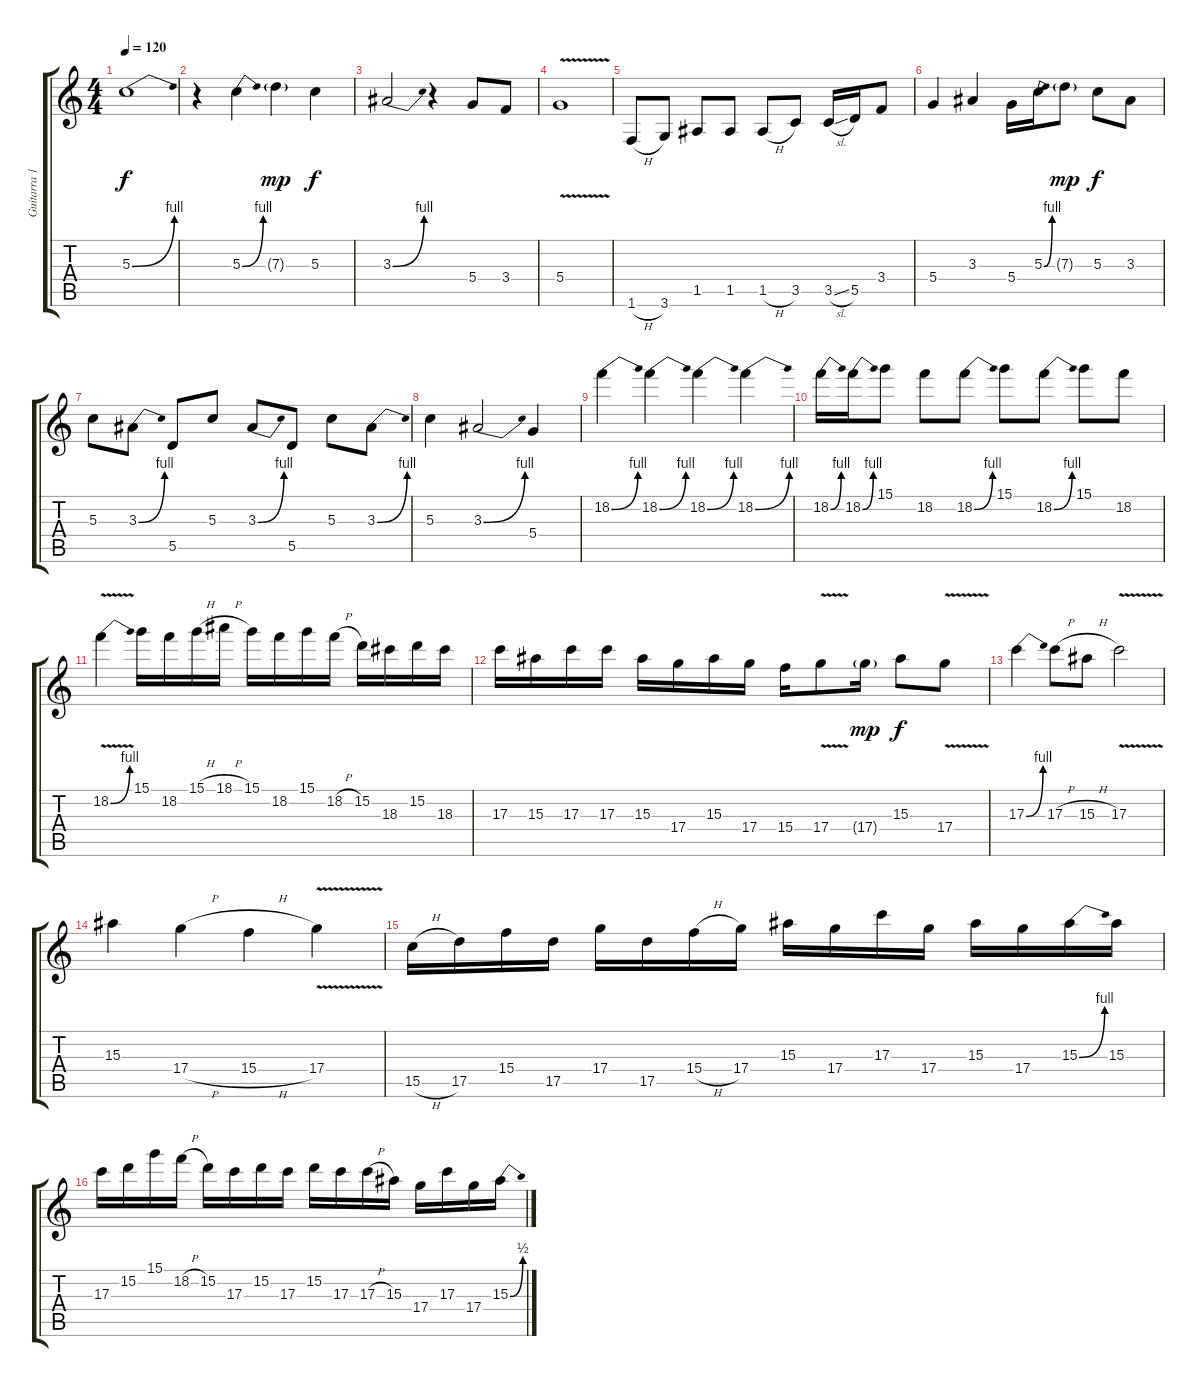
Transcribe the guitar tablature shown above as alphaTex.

\track ("Guitarra 1" "Guitarra 1") {instrument distortionguitar}
\staff {score tabs}
\tuning (E4 B3 G3 D3 A2 E2) {hide}
\ts (4 4)
\tempo 120
\clef g2
\ks c
5.3{be (bend 0 0 60 4)}.1{dy f instrument distortionguitar} |
r.4 5.3{be (bend 0 0 60 4)}.4 7.3{g}.4{dy mp} 5.3.4{dy f} |
3.3{be (bend 0 0 60 4)}.2 r.4 5.4.8 3.4.8 |
5.4{v}.1 |
1.6{h}.8 3.6.8 1.5.8 1.5.8 1.5{h}.8 3.5.8 3.5{sl}.16 5.5.16 3.4.8 |
5.4.4 3.3.4 5.4.16 5.3{be (bend 0 0 60 4)}.16 7.3{g}.8{dy mp} 5.3.8{dy f} 3.3.8 |
5.3.8 3.3{be (bend 0 0 60 4)}.8 5.5.8 5.3.8 3.3{be (bend 0 0 60 4)}.8 5.5.8 5.3.8 3.3{be (bend 0 0 60 4)}.8 |
5.3.4 3.3{be (bend 0 0 60 4)}.2 5.4.4 |
18.2{be (bend 0 0 60 4)}.4 18.2{be (bend 0 0 60 4)}.4 18.2{be (bend 0 0 60 4)}.4 18.2{be (bend 0 0 60 4)}.4 |
18.2{be (bend 0 0 60 4)}.16 18.2{be (bend 0 0 60 4)}.16 15.1.8 18.2.8 18.2{be (bend 0 0 60 4)}.8 15.1.8 18.2{be (bend 0 0 60 4)}.8 15.1.8 18.2.8 |
18.2{be (bend 0 0 60 4) v}.4 15.1.16 18.2.16 15.1{h}.16 18.1{h}.16 15.1.16 18.2.16 15.1.16 18.2{h}.16 15.2.16 18.3.16 15.2.16 18.3.16 |
17.3.16 15.3.16 17.3.16 17.3.16 15.3.16 17.4.16 15.3.16 17.4.16 15.4.16 17.4{v}.8 17.4{g}.16{dy mp} 15.3.8{dy f} 17.4{v}.8 |
17.3{be (bend 0 0 60 4)}.4 17.3{h}.8 15.3{h}.8 17.3{v}.2 |
15.3.4 17.4{h}.4 15.4{h}.4 17.4{v}.4 |
15.5{h}.16 17.5.16 15.4.16 17.5.16 17.4.16 17.5.16 15.4{h}.16 17.4.16 15.3.16 17.4.16 17.3.16 17.4.16 15.3.16 17.4.16 15.3{be (bend 0 0 60 4)}.16 15.3.16 |
17.3.16 15.2.16 15.1.16 18.2{h}.16 15.2.16 17.3.16 15.2.16 17.3.16 15.2.16 17.3.16 17.3{h}.16 15.3.16 17.4.16 17.3.16 17.4.16 15.3{be (bend 0 0 60 2)}.16
